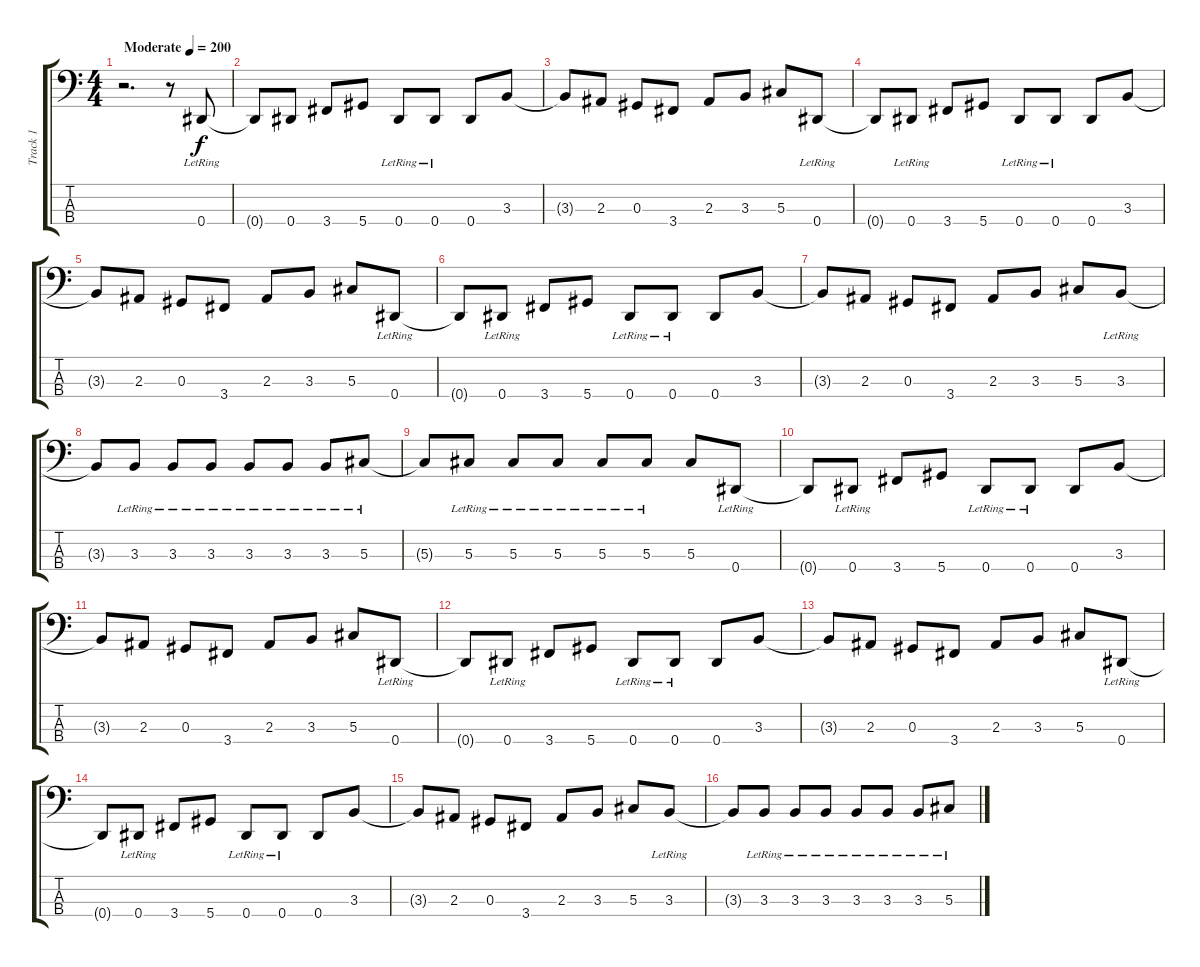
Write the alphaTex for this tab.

\track ("Track 1" "Track 1") {instrument electricbasspick}
\staff {score tabs}
\tuning (Gb2 Db2 Ab1 Eb1) {hide}
\ts (4 4)
\tempo (200 "Moderate")
\clef f4
\ks c
r.2{d dy f instrument electricbasspick} r.8 0.4{lr}.8 |
0.4{t}.8 0.4.8 3.4.8 5.4.8 0.4{lr}.8 0.4{lr}.8 0.4.8 3.3.8 |
3.3{t}.8 2.3.8 0.3.8 3.4.8 2.3.8 3.3.8 5.3.8 0.4{lr}.8 |
0.4{t}.8 0.4{lr}.8 3.4.8 5.4.8 0.4{lr}.8 0.4{lr}.8 0.4.8 3.3.8 |
3.3{t}.8 2.3.8 0.3.8 3.4.8 2.3.8 3.3.8 5.3.8 0.4{lr}.8 |
0.4{t}.8 0.4{lr}.8 3.4.8 5.4.8 0.4{lr}.8 0.4{lr}.8 0.4.8 3.3.8 |
3.3{t}.8 2.3.8 0.3.8 3.4.8 2.3.8 3.3.8 5.3.8 3.3{lr}.8 |
3.3{t}.8 3.3{lr}.8 3.3{lr}.8 3.3{lr}.8 3.3{lr}.8 3.3{lr}.8 3.3{lr}.8 5.3{lr}.8 |
5.3{t}.8 5.3{lr}.8 5.3{lr}.8 5.3{lr}.8 5.3{lr}.8 5.3{lr}.8 5.3.8 0.4{lr}.8 |
0.4{t}.8 0.4{lr}.8 3.4.8 5.4.8 0.4{lr}.8 0.4{lr}.8 0.4.8 3.3.8 |
3.3{t}.8 2.3.8 0.3.8 3.4.8 2.3.8 3.3.8 5.3.8 0.4{lr}.8 |
0.4{t}.8 0.4{lr}.8 3.4.8 5.4.8 0.4{lr}.8 0.4{lr}.8 0.4.8 3.3.8 |
3.3{t}.8 2.3.8 0.3.8 3.4.8 2.3.8 3.3.8 5.3.8 0.4{lr}.8 |
0.4{t}.8 0.4{lr}.8 3.4.8 5.4.8 0.4{lr}.8 0.4{lr}.8 0.4.8 3.3.8 |
3.3{t}.8 2.3.8 0.3.8 3.4.8 2.3.8 3.3.8 5.3.8 3.3{lr}.8 |
3.3{t}.8 3.3{lr}.8 3.3{lr}.8 3.3{lr}.8 3.3{lr}.8 3.3{lr}.8 3.3{lr}.8 5.3{lr}.8
